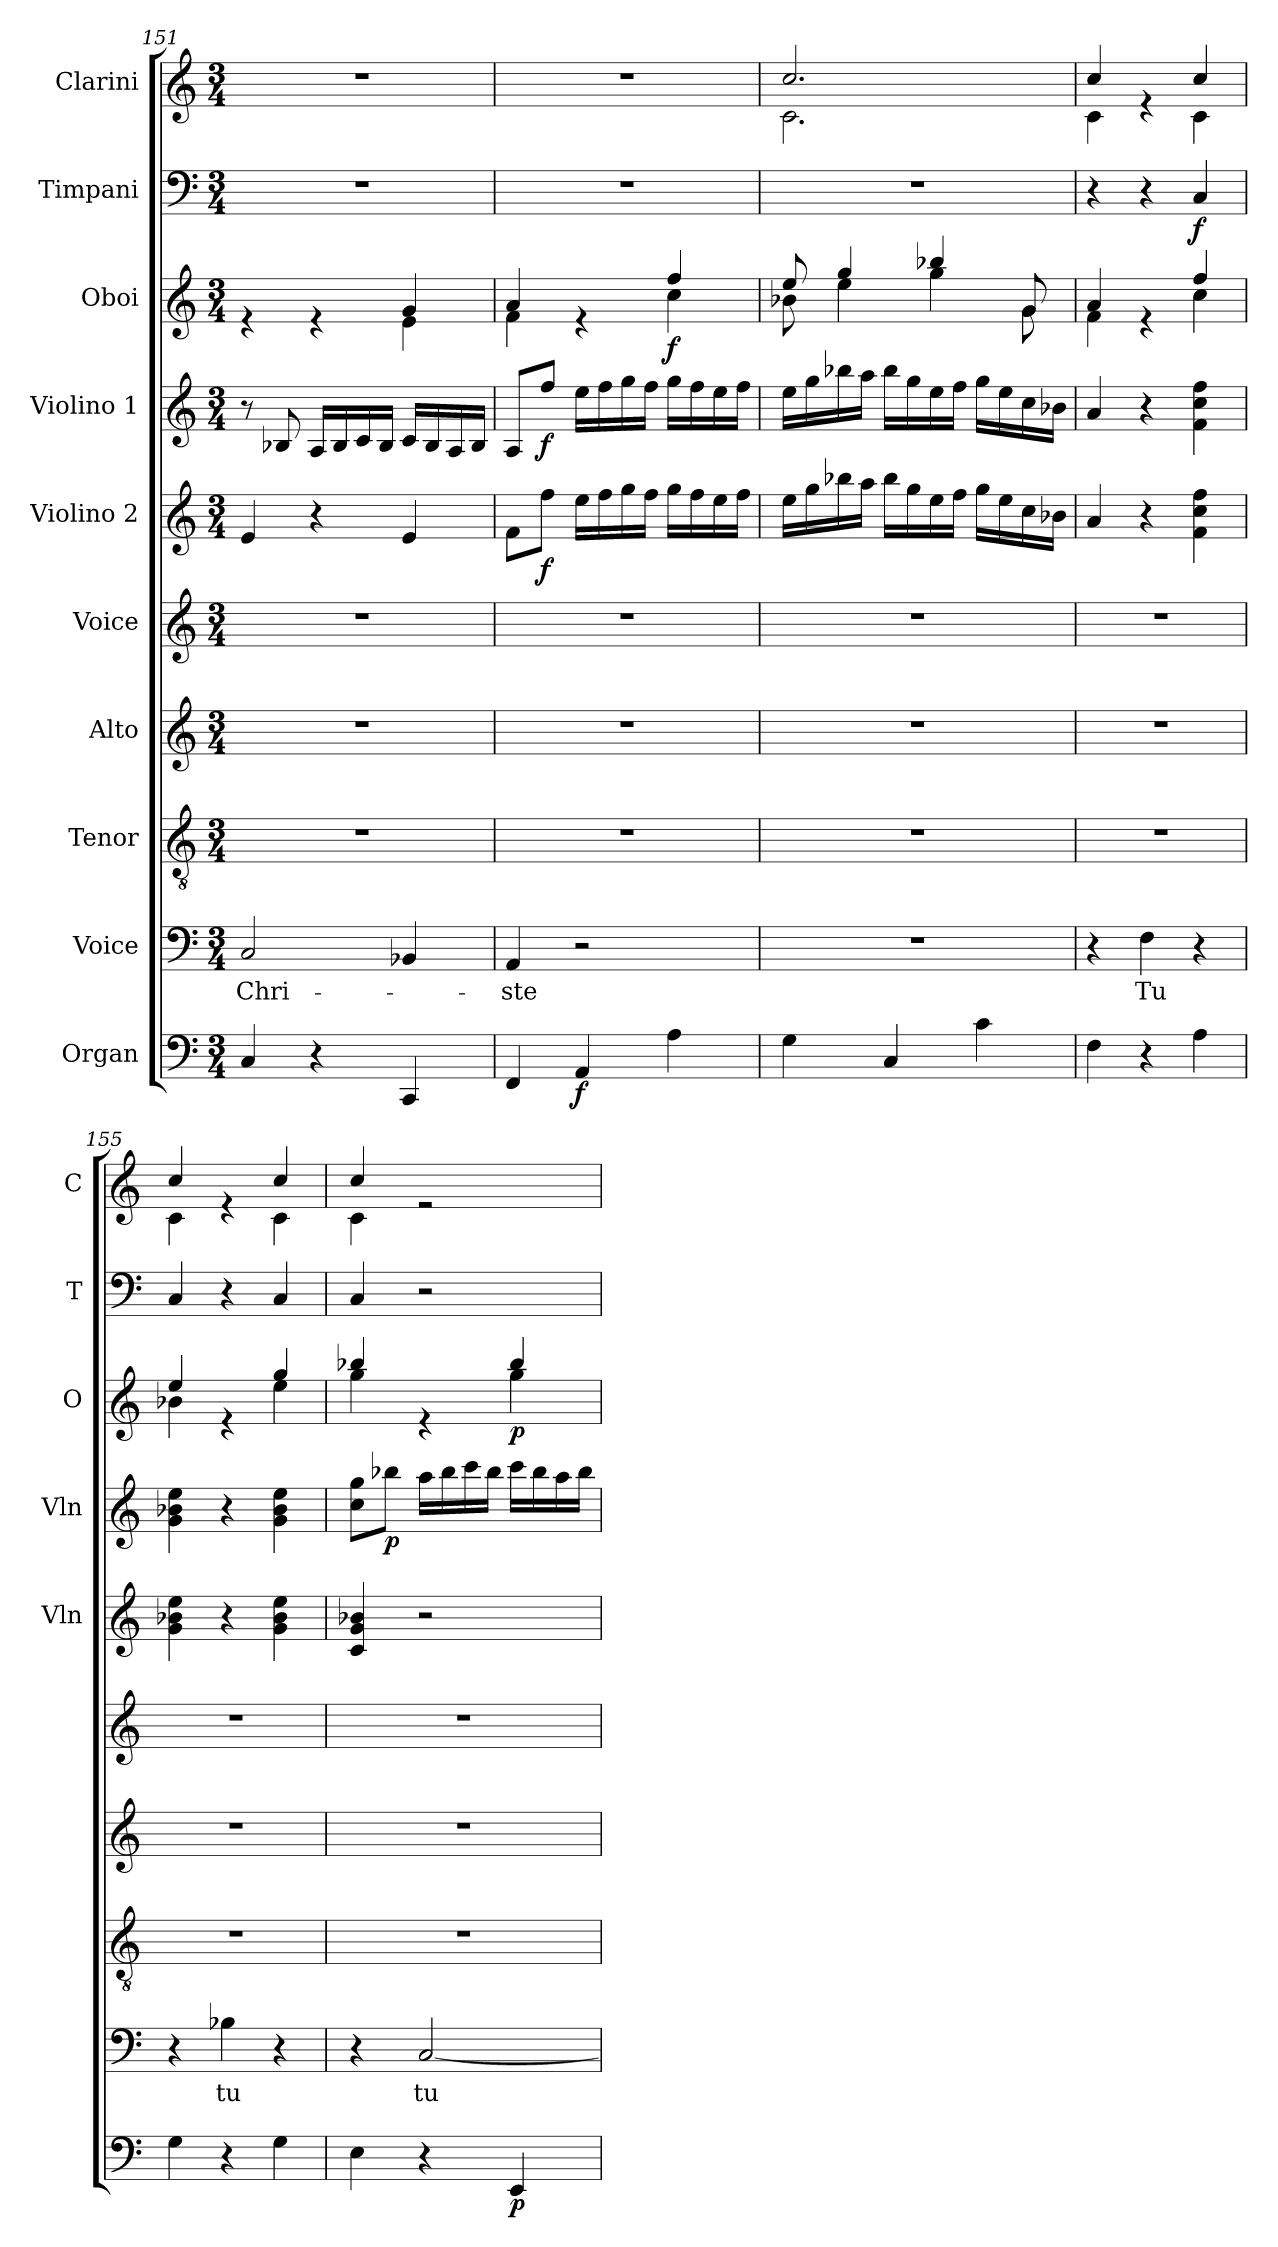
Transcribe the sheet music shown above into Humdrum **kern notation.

**kern	**dynam	**kern	**text	**kern	**kern	**kern	**kern	**dynam	**kern	**dynam	**kern	**dynam	**kern	**dynam	**kern
*part10	*part10	*part9	*part9	*part8	*part7	*part6	*part5	*part5	*part4	*part4	*part3	*part3	*part2	*part2	*part1
*staff10	*staff10	*staff9	*staff9	*staff8	*staff7	*staff6	*staff5	*staff5	*staff4	*staff4	*staff3	*staff3	*staff2	*staff2	*staff1
*I"Organ	*	*I"Voice	*	*I"Tenor	*I"Alto	*I"Voice	*I"Violino 2	*	*I"Violino 1	*	*I"Oboi	*	*I"Timpani	*	*I"Clarini
*	*	*	*	*	*	*	*I'Vln	*	*I'Vln	*	*I'O	*	*I'T	*	*I'C
!!LO:LB:g=z
*clefF4	*	*clefF4	*	*clefGv2	*clefG2	*clefG2	*clefG2	*	*clefG2	*	*clefG2	*	*clefF4	*	*clefG2
*k[]	*	*k[]	*	*k[]	*k[]	*k[]	*k[]	*	*k[]	*	*k[]	*	*k[]	*	*k[]
*M3/4	*	*M3/4	*	*M3/4	*M3/4	*M3/4	*M3/4	*	*M3/4	*	*M3/4	*	*M3/4	*	*M3/4
=151	=151	=151	=151	=151	=151	=151	=151	=151	=151	=151	=151	=151	=151	=151	=151
!	!	!	!LO:LY:b	!	!	!	!	!	!	!	!	!	!	!	!
*	*	*	*	*	*	*	*	*	*	*	*^	*	*	*	*
4C/	.	2C/	Chri-	2.r	2.r	2.r	4e/	.	8r	.	4re	2ryy	.	2.r	.	2.r
.	.	.	.	.	.	.	.	.	8B-X/	.	.	.	.	.	.	.
4r	.	.	.	.	.	.	4r	.	16A/LL	.	4re	.	.	.	.	.
.	.	.	.	.	.	.	.	.	16B-/	.	.	.	.	.	.	.
.	.	.	.	.	.	.	.	.	16c/	.	.	.	.	.	.	.
.	.	.	.	.	.	.	.	.	16B-/JJ	.	.	.	.	.	.	.
4CC/	.	4BB-X/	.	.	.	.	4e/	.	16c/LL	.	4g/	4e\	.	.	.	.
.	.	.	.	.	.	.	.	.	16B-/	.	.	.	.	.	.	.
.	.	.	.	.	.	.	.	.	16A/	.	.	.	.	.	.	.
.	.	.	.	.	.	.	.	.	16B-/JJ	.	.	.	.	.	.	.
=152	=152	=152	=152	=152	=152	=152	=152	=152	=152	=152	=152	=152	=152	=152	=152	=152
!	!	!	!LO:LY:b	!	!	!	!	!	!	!	!	!	!	!	!	!
4FF/	.	4AA/	-ste	2.r	2.r	2.r	8f\L	.	8A/L	.	4a/	4f\	.	2.r	.	2.r
!	!	!	!	!	!	!	!	!LO:DY:b	!	!LO:DY:b	!	!	!	!	!	!
.	.	.	.	.	.	.	8ff\J	f	8ff/J	f	.	.	.	.	.	.
!	!LO:DY:b	!	!	!	!	!	!	!	!	!	!	!	!	!	!	!
4AA/	f	2r	.	.	.	.	16ee\LL	.	16ee\LL	.	4re	4ryy	.	.	.	.
.	.	.	.	.	.	.	16ff\	.	16ff\	.	.	.	.	.	.	.
.	.	.	.	.	.	.	16gg\	.	16gg\	.	.	.	.	.	.	.
.	.	.	.	.	.	.	16ff\JJ	.	16ff\JJ	.	.	.	.	.	.	.
!	!	!	!	!	!	!	!	!	!	!	!	!	!LO:DY:b	!	!	!
4A\	.	.	.	.	.	.	16gg\LL	.	16gg\LL	.	4ff/	4cc\	f	.	.	.
.	.	.	.	.	.	.	16ff\	.	16ff\	.	.	.	.	.	.	.
.	.	.	.	.	.	.	16ee\	.	16ee\	.	.	.	.	.	.	.
.	.	.	.	.	.	.	16ff\JJ	.	16ff\JJ	.	.	.	.	.	.	.
=153	=153	=153	=153	=153	=153	=153	=153	=153	=153	=153	=153	=153	=153	=153	=153	=153
*	*	*	*	*	*	*	*	*	*	*	*	*	*	*	*	*^
4G\	.	2.r	.	2.r	2.r	2.r	16ee\LL	.	16ee\LL	.	8ee/	8b-X\	.	2.r	.	2.cc/	2.c\
.	.	.	.	.	.	.	16gg\	.	16gg\	.	.	.	.	.	.	.	.
.	.	.	.	.	.	.	16bb-X\	.	16bb-X\	.	4gg/	4ee\	.	.	.	.	.
.	.	.	.	.	.	.	16aa\JJ	.	16aa\JJ	.	.	.	.	.	.	.	.
4C/	.	.	.	.	.	.	16bb-\LL	.	16bb-\LL	.	.	.	.	.	.	.	.
.	.	.	.	.	.	.	16gg\	.	16gg\	.	.	.	.	.	.	.	.
.	.	.	.	.	.	.	16ee\	.	16ee\	.	4bb-X/	4gg\	.	.	.	.	.
.	.	.	.	.	.	.	16ff\JJ	.	16ff\JJ	.	.	.	.	.	.	.	.
4c\	.	.	.	.	.	.	16gg\LL	.	16gg\LL	.	.	.	.	.	.	.	.
.	.	.	.	.	.	.	16ee\	.	16ee\	.	.	.	.	.	.	.	.
.	.	.	.	.	.	.	16cc\	.	16cc\	.	8g/	8g\	.	.	.	.	.
.	.	.	.	.	.	.	16b-X\JJ	.	16b-X\JJ	.	.	.	.	.	.	.	.
=154	=154	=154	=154	=154	=154	=154	=154	=154	=154	=154	=154	=154	=154	=154	=154	=154	=154
4F\	.	4r	.	2.r	2.r	2.r	4a/	.	4a/	.	4a/	4f\	.	4r	.	4cc/	4c\
!	!	!	!LO:LY:b	!	!	!	!	!	!	!	!	!	!	!	!	!	!
4r	.	4F\	Tu	.	.	.	4r	.	4r	.	4re	4ryy	.	4r	.	4re	4ryy
!	!	!	!	!	!	!	!	!	!	!	!	!	!	!	!LO:DY:b	!	!
4A\	.	4r	.	.	.	.	4f\ 4cc\ 4ff\	.	4f\ 4cc\ 4ff\	.	4ff/	4cc\	.	4C/	f	4cc/	4c\
=155	=155	=155	=155	=155	=155	=155	=155	=155	=155	=155	=155	=155	=155	=155	=155	=155	=155
4G\	.	4r	.	2.r	2.r	2.r	4g\ 4b-X\ 4ee\	.	4g\ 4b-X\ 4ee\	.	4ee/	4b-X\	.	4C/	.	4cc/	4c\
!	!	!	!LO:LY:b	!	!	!	!	!	!	!	!	!	!	!	!	!	!
4r	.	4B-X\	tu	.	.	.	4r	.	4r	.	4re	4ryy	.	4r	.	4re	4ryy
4G\	.	4r	.	.	.	.	4g\ 4b-\ 4ee\	.	4g\ 4b-\ 4ee\	.	4gg/	4ee\	.	4C/	.	4cc/	4c\
!!LO:PB:g=z	!!
=156	=156	=156	=156	=156	=156	=156	=156	=156	=156	=156	=156	=156	=156	=156	=156	=156	=156
4E\	.	4r	.	2.r	2.r	2.r	4c/ 4g/ 4b-X/	.	8cc\ 8gg\L	.	4bb-X/	4gg\	.	4C/	.	4cc/	4c\
!	!	!	!	!	!	!	!	!	!	!LO:DY:b	!	!	!	!	!	!	!
.	.	.	.	.	.	.	.	.	8bb-X\J	p	.	.	.	.	.	.	.
!	!	!	!LO:LY:b	!	!	!	!	!	!	!	!	!	!	!	!	!	!
4r	.	[2C/	tu	.	.	.	2r	.	16aa\LL	.	4re	4ryy	.	2r	.	2re	2ryy
.	.	.	.	.	.	.	.	.	16bb-\	.	.	.	.	.	.	.	.
.	.	.	.	.	.	.	.	.	16ccc\	.	.	.	.	.	.	.	.
.	.	.	.	.	.	.	.	.	16bb-\JJ	.	.	.	.	.	.	.	.
!	!LO:DY:b	!	!	!	!	!	!	!	!	!	!	!	!LO:DY:b	!	!	!	!
4EE/	p	.	.	.	.	.	.	.	16ccc\LL	.	4bb-/	4gg\	p	.	.	.	.
.	.	.	.	.	.	.	.	.	16bb-\	.	.	.	.	.	.	.	.
.	.	.	.	.	.	.	.	.	16aa\	.	.	.	.	.	.	.	.
.	.	.	.	.	.	.	.	.	16bb-\JJ	.	.	.	.	.	.	.	.
*	*	*	*	*	*	*	*	*	*	*	*v	*v	*	*	*	*v	*v
=	=	=	=	=	=	=	=	=	=	=	=	=	=	=	=
*-	*-	*-	*-	*-	*-	*-	*-	*-	*-	*-	*-	*-	*-	*-	*-
